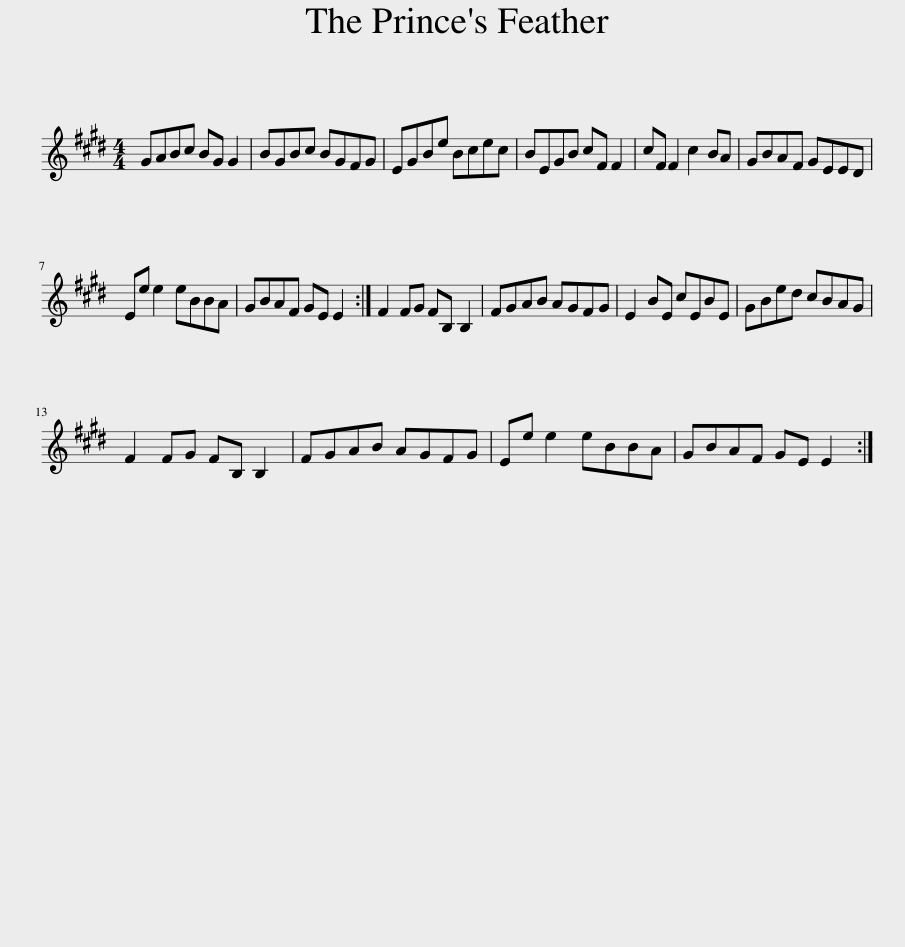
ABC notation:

X:1
L:1/8
M:4/4
I:linebreak $
K:E
V:1 treble
V:1
 GABc BG G2 | BGBc BGFG | EGBe Bcec | BEGB cF F2 | cF F2 c2 BA | %5
 GBAF GEED |$ Ee e2 eBBA | GBAF GE E2 :| F2 FG FB, B,2 | FGAB AGFG | %10
 E2 BE cEBE | GBed cBAG |$ F2 FG FB, B,2 | FGAB AGFG | Ee e2 eBBA | %15
 GBAF GE E2 :| %16
